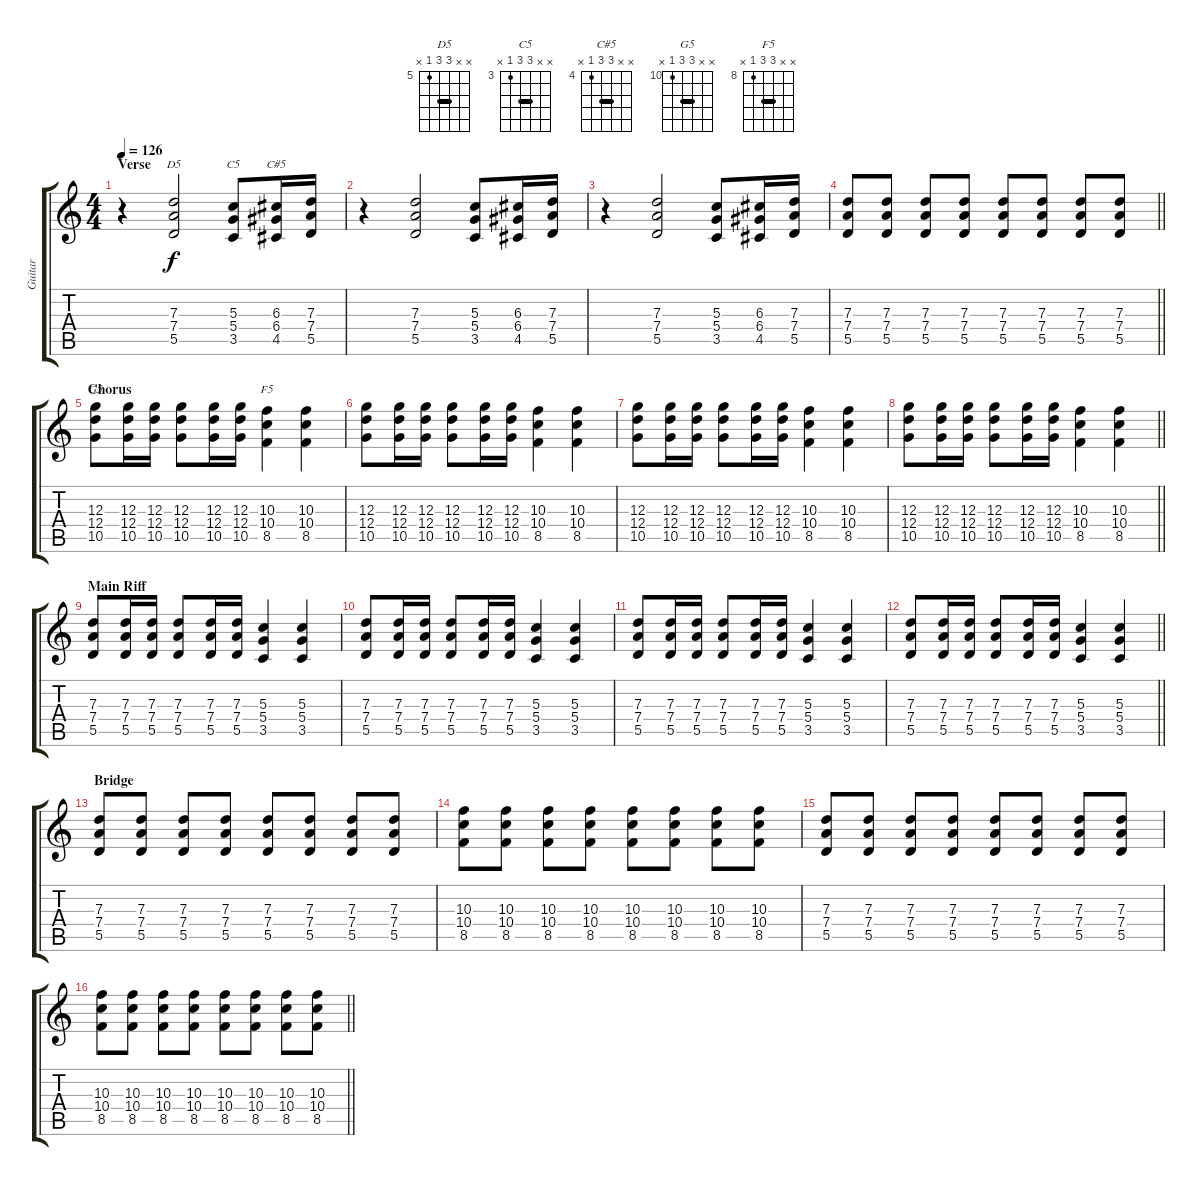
\track ("Guitar" "Guitar") {instrument electricguitarclean}
\staff {score tabs}
\tuning (E4 B3 G3 D3 A2 E2) {hide}
\chord ("D5" x x 7 7 5 x) {firstfret 5 barre 7}
\chord ("C5" x x 5 5 3 x) {firstfret 3 barre 5}
\chord ("C#5" x x 6 6 4 x) {firstfret 4 barre 6}
\chord ("G5" x x 12 12 10 x) {firstfret 10 barre 12}
\chord ("F5" x x 10 10 8 x) {firstfret 8 barre 10}
\ts (4 4)
\section ("" "Verse")
\tempo 126
\clef g2
\ks c
r.4{dy f} (7.3 7.4 5.5).2{ch "D5"} (5.3 5.4 3.5).8{ch "C5"} (6.3 6.4 4.5).16{ch "C#5"} (7.3 7.4 5.5).16 |
r.4 (7.3 7.4 5.5).2 (5.3 5.4 3.5).8 (6.3 6.4 4.5).16 (7.3 7.4 5.5).16 |
r.4 (7.3 7.4 5.5).2 (5.3 5.4 3.5).8 (6.3 6.4 4.5).16 (7.3 7.4 5.5).16 |
\barLineRight lightlight
(7.3 7.4 5.5).8 (7.3 7.4 5.5).8 (7.3 7.4 5.5).8 (7.3 7.4 5.5).8 (7.3 7.4 5.5).8 (7.3 7.4 5.5).8 (7.3 7.4 5.5).8 (7.3 7.4 5.5).8 |
\section ("" "Chorus")
(12.3 12.4 10.5).8{ch "G5"} (12.3 12.4 10.5).16 (12.3 12.4 10.5).16 (12.3 12.4 10.5).8 (12.3 12.4 10.5).16 (12.3 12.4 10.5).16 (10.3 10.4 8.5).4{ch "F5"} (10.3 10.4 8.5).4 |
(12.3 12.4 10.5).8 (12.3 12.4 10.5).16 (12.3 12.4 10.5).16 (12.3 12.4 10.5).8 (12.3 12.4 10.5).16 (12.3 12.4 10.5).16 (10.3 10.4 8.5).4 (10.3 10.4 8.5).4 |
(12.3 12.4 10.5).8 (12.3 12.4 10.5).16 (12.3 12.4 10.5).16 (12.3 12.4 10.5).8 (12.3 12.4 10.5).16 (12.3 12.4 10.5).16 (10.3 10.4 8.5).4 (10.3 10.4 8.5).4 |
\barLineRight lightlight
(12.3 12.4 10.5).8 (12.3 12.4 10.5).16 (12.3 12.4 10.5).16 (12.3 12.4 10.5).8 (12.3 12.4 10.5).16 (12.3 12.4 10.5).16 (10.3 10.4 8.5).4 (10.3 10.4 8.5).4 |
\section ("" "Main Riff")
(7.3 7.4 5.5).8 (7.3 7.4 5.5).16 (7.3 7.4 5.5).16 (7.3 7.4 5.5).8 (7.3 7.4 5.5).16 (7.3 7.4 5.5).16 (5.3 5.4 3.5).4 (5.3 5.4 3.5).4 |
(7.3 7.4 5.5).8 (7.3 7.4 5.5).16 (7.3 7.4 5.5).16 (7.3 7.4 5.5).8 (7.3 7.4 5.5).16 (7.3 7.4 5.5).16 (5.3 5.4 3.5).4 (5.3 5.4 3.5).4 |
(7.3 7.4 5.5).8 (7.3 7.4 5.5).16 (7.3 7.4 5.5).16 (7.3 7.4 5.5).8 (7.3 7.4 5.5).16 (7.3 7.4 5.5).16 (5.3 5.4 3.5).4 (5.3 5.4 3.5).4 |
\barLineRight lightlight
(7.3 7.4 5.5).8 (7.3 7.4 5.5).16 (7.3 7.4 5.5).16 (7.3 7.4 5.5).8 (7.3 7.4 5.5).16 (7.3 7.4 5.5).16 (5.3 5.4 3.5).4 (5.3 5.4 3.5).4 |
\section ("" "Bridge")
(7.3 7.4 5.5).8 (7.3 7.4 5.5).8 (7.3 7.4 5.5).8 (7.3 7.4 5.5).8 (7.3 7.4 5.5).8 (7.3 7.4 5.5).8 (7.3 7.4 5.5).8 (7.3 7.4 5.5).8 |
(10.3 10.4 8.5).8 (10.3 10.4 8.5).8 (10.3 10.4 8.5).8 (10.3 10.4 8.5).8 (10.3 10.4 8.5).8 (10.3 10.4 8.5).8 (10.3 10.4 8.5).8 (10.3 10.4 8.5).8 |
(7.3 7.4 5.5).8 (7.3 7.4 5.5).8 (7.3 7.4 5.5).8 (7.3 7.4 5.5).8 (7.3 7.4 5.5).8 (7.3 7.4 5.5).8 (7.3 7.4 5.5).8 (7.3 7.4 5.5).8 |
\barLineRight lightlight
(10.3 10.4 8.5).8 (10.3 10.4 8.5).8 (10.3 10.4 8.5).8 (10.3 10.4 8.5).8 (10.3 10.4 8.5).8 (10.3 10.4 8.5).8 (10.3 10.4 8.5).8 (10.3 10.4 8.5).8
